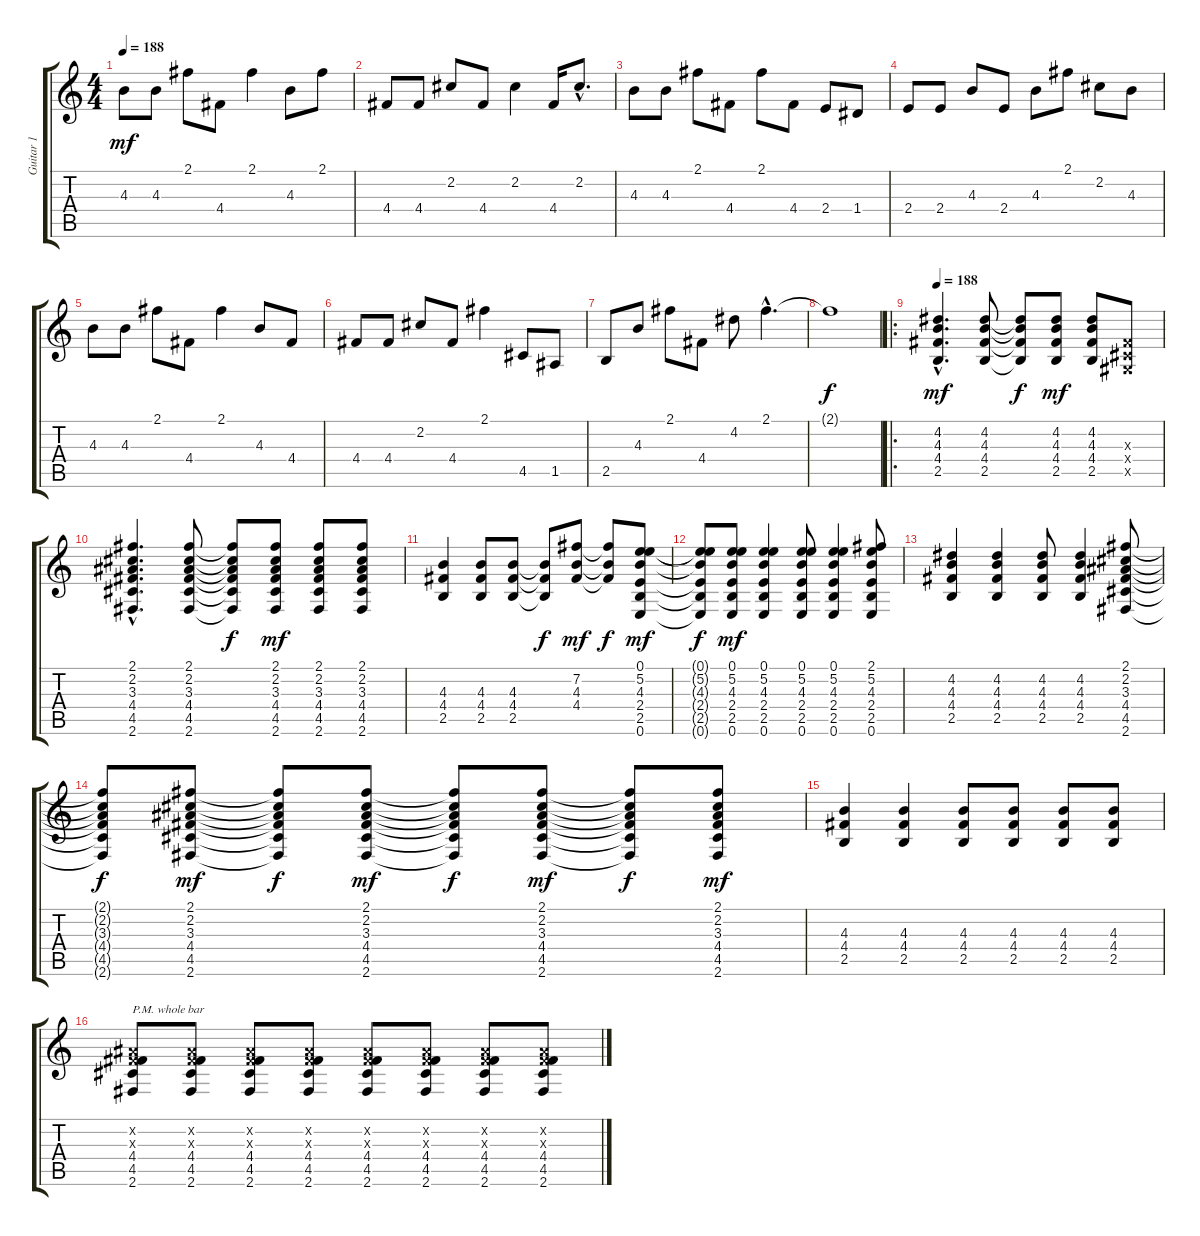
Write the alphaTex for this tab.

\track ("Guitar 1" "Guitar 1") {instrument overdrivenguitar}
\staff {score tabs}
\tuning (E4 B3 G3 D3 A2 E2) {hide}
\ts (4 4)
\tempo 188
\tempo 172
\tempo 188
\clef g2
\ks c
4.3.8{dy mf instrument overdrivenguitar} 4.3.8 2.1.8 4.4.8 2.1.4 4.3.8 2.1.8 |
4.4.8 4.4.8 2.2.8 4.4.8 2.2.4 4.4.16 2.2{hac}.8{d} |
4.3.8 4.3.8 2.1.8 4.4.8 2.1.8 4.4.8 2.4.8 1.4.8 |
2.4.8 2.4.8 4.3.8 2.4.8 4.3.8 2.1.8 2.2.8 4.3.8 |
4.3.8 4.3.8 2.1.8 4.4.8 2.1.4 4.3.8 4.4.8 |
4.4.8 4.4.8 2.2.8 4.4.8 2.1.4 4.5.8 1.5.8 |
2.5.8 4.3.8 2.1.8 4.4.8 4.2.8 2.1{hac}.4{d} |
2.1{t}.1{dy f} |
\ro
\tempo 188
(4.2{hac} 4.3{hac} 4.4{hac} 2.5{hac}).4{d dy mf} (4.2 4.3 4.4 2.5).8 (4.2{t} 4.3{t} 4.4{t} 2.5{t}).8{dy f} (4.2 4.3 4.4 2.5).8{dy mf} (4.2 4.3 4.4 2.5).8 (-1.3{x} -1.4{x} -1.5{x}).8 |
(2.1{hac} 2.2{hac} 3.3{hac} 4.4{hac} 4.5{hac} 2.6{hac}).4{d} (2.1 2.2 3.3 4.4 4.5 2.6).8 (2.1{t} 2.2{t} 3.3{t} 4.4{t} 4.5{t} 2.6{t}).8{dy f} (2.1 2.2 3.3 4.4 4.5 2.6).8{dy mf} (2.1 2.2 3.3 4.4 4.5 2.6).8 (2.1 2.2 3.3 4.4 4.5 2.6).8 |
(4.3 4.4 2.5).4 (4.3 4.4 2.5).8 (4.3 4.4 2.5).8 (4.3{t} 4.4{t} 2.5{t}).8{dy f} (7.2 4.3 4.4).8{dy mf} (7.2{t} 4.3{t} 4.4{t}).8{dy f} (0.1 5.2 4.3 2.4 2.5 0.6).8{dy mf} |
(0.1{t} 5.2{t} 4.3{t} 2.4{t} 2.5{t} 0.6{t}).8{dy f} (0.1 5.2 4.3 2.4 2.5 0.6).8{dy mf} (0.1 5.2 4.3 2.4 2.5 0.6).4 (0.1 5.2 4.3 2.4 2.5 0.6).8 (0.1 5.2 4.3 2.4 2.5 0.6).4 (2.1 5.2 4.3 2.4 2.5 0.6).8 |
(4.2 4.3 4.4 2.5).4 (4.2 4.3 4.4 2.5).4 (4.2 4.3 4.4 2.5).8 (4.2 4.3 4.4 2.5).4 (2.1 2.2 3.3 4.4 4.5 2.6).8 |
(2.1{t} 2.2{t} 3.3{t} 4.4{t} 4.5{t} 2.6{t}).8{dy f} (2.1 2.2 3.3 4.4 4.5 2.6).8{dy mf} (2.1{t} 2.2{t} 3.3{t} 4.4{t} 4.5{t} 2.6{t}).8{dy f} (2.1 2.2 3.3 4.4 4.5 2.6).8{dy mf} (2.1{t} 2.2{t} 3.3{t} 4.4{t} 4.5{t} 2.6{t}).8{dy f} (2.1 2.2 3.3 4.4 4.5 2.6).8{dy mf} (2.1{t} 2.2{t} 3.3{t} 4.4{t} 4.5{t} 2.6{t}).8{dy f} (2.1 2.2 3.3 4.4 4.5 2.6).8{dy mf} |
(4.3 4.4 2.5).4 (4.3 4.4 2.5).4 (4.3 4.4 2.5).8 (4.3 4.4 2.5).8 (4.3 4.4 2.5).8 (4.3 4.4 2.5).8 |
(-1.2{x} -1.3{x} 4.4 4.5 2.6).8{txt "P.M. whole bar"} (-1.2{x} -1.3{x} 4.4 4.5 2.6).8 (-1.2{x} -1.3{x} 4.4 4.5 2.6).8 (-1.2{x} -1.3{x} 4.4 4.5 2.6).8 (-1.2{x} -1.3{x} 4.4 4.5 2.6).8 (-1.2{x} -1.3{x} 4.4 4.5 2.6).8 (-1.2{x} -1.3{x} 4.4 4.5 2.6).8 (-1.2{x} -1.3{x} 4.4 4.5 2.6).8
